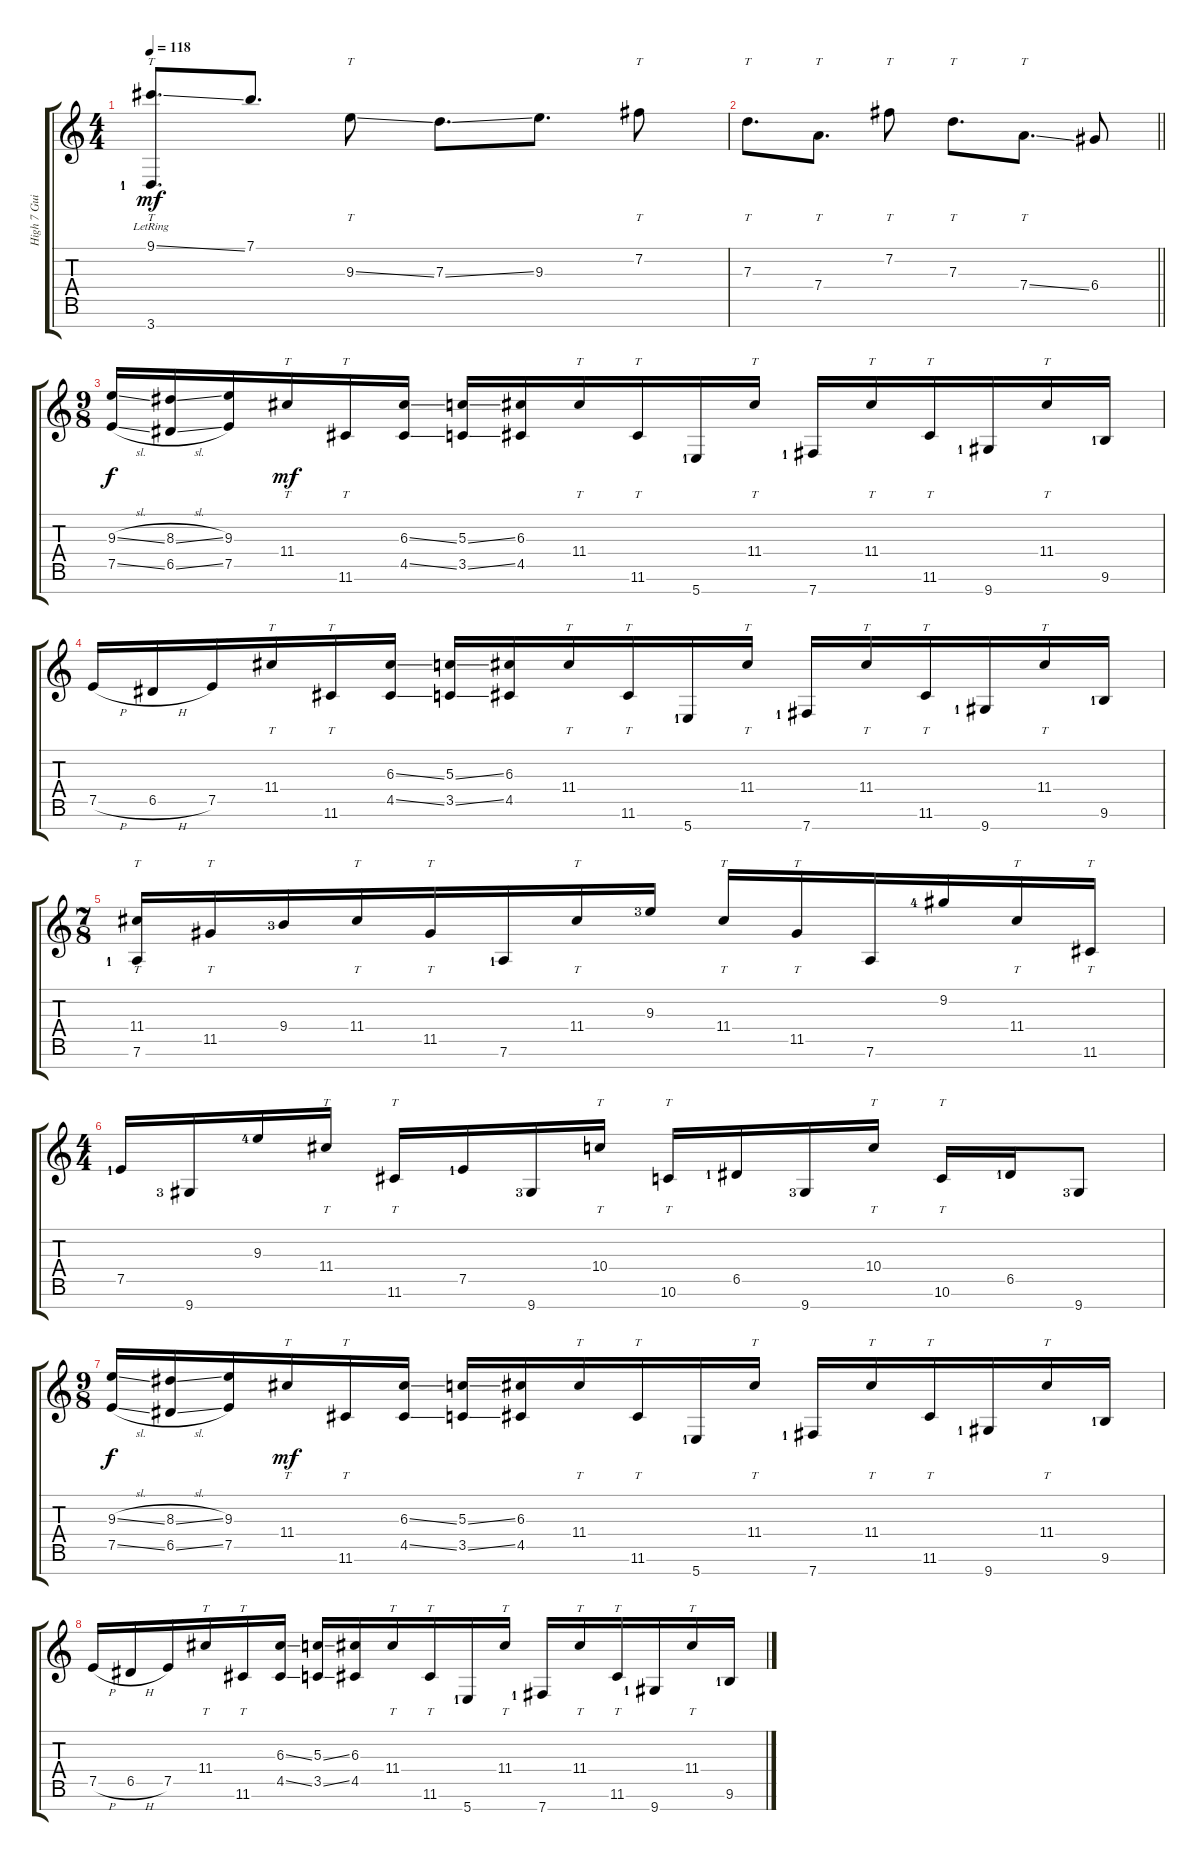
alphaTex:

\track ("High 7 Guitar #1" "High 7 Gui") {instrument electricguitarjazz}
\staff {score tabs}
\tuning (E4 B3 G3 D3 A2 D2 B1) {hide}
\ts (4 4)
\tempo 118
\clef g2
\ks c
(9.1{ss} 3.7{lr lf 2}).8{tt d dy mf} 7.1.8{d} 9.3{ss}.8{tt} 7.3{ss}.8{d} 9.3.8{d} 7.2.8{tt} |
\barLineRight lightlight
7.3.8{tt d} 7.4.8{tt d} 7.2.8{tt} 7.3.8{tt d} 7.4{ss}.8{tt d} 6.4.8 |
\ts (9 8)
\section ("" "")
(9.3{sl} 7.5{sl}).16{dy f} (8.3{sl} 6.5{sl}).16 (9.3 7.5).16 11.4.16{tt dy mf} 11.6.16{tt} (6.3{ss} 4.5{ss}).16 (5.3{ss} 3.5{ss}).16 (6.3 4.5).16 11.4.16{tt} 11.6.16{tt} 5.7{lf 2}.16 11.4.16{tt} 7.7{lf 2}.16 11.4.16{tt} 11.6.16{tt} 9.7{lf 2}.16 11.4.16{tt} 9.6{lf 2}.16 |
7.5{h}.16 6.5{h}.16 7.5.16 11.4.16{tt} 11.6.16{tt} (6.3{ss} 4.5{ss}).16 (5.3{ss} 3.5{ss}).16 (6.3 4.5).16 11.4.16{tt} 11.6.16{tt} 5.7{lf 2}.16 11.4.16{tt} 7.7{lf 2}.16 11.4.16{tt} 11.6.16{tt} 9.7{lf 2}.16 11.4.16{tt} 9.6{lf 2}.16 |
\ts (7 8)
(11.4 7.6{lf 2}).16{tt} 11.5.16{tt} 9.4{lf 4}.16 11.4.16{tt} 11.5.16{tt} 7.6{lf 2}.16 11.4.16{tt} 9.3{lf 4}.16 11.4.16{tt} 11.5.16{tt} 7.6.16 9.2{lf 5}.16 11.4.16{tt} 11.6.16{tt} |
\ts (4 4)
7.5{lf 2}.16 9.7{lf 4}.16 9.3{lf 5}.16 11.4.16{tt} 11.6.16{tt} 7.5{lf 2}.16 9.7{lf 4}.16 10.4.16{tt} 10.6.16{tt} 6.5{lf 2}.16 9.7{lf 4}.16 10.4.16{tt} 10.6.16{tt} 6.5{lf 2}.16 9.7{lf 4}.8 |
\ts (9 8)
(9.3{sl} 7.5{sl}).16{dy f} (8.3{sl} 6.5{sl}).16 (9.3 7.5).16 11.4.16{tt dy mf} 11.6.16{tt} (6.3{ss} 4.5{ss}).16 (5.3{ss} 3.5{ss}).16 (6.3 4.5).16 11.4.16{tt} 11.6.16{tt} 5.7{lf 2}.16 11.4.16{tt} 7.7{lf 2}.16 11.4.16{tt} 11.6.16{tt} 9.7{lf 2}.16 11.4.16{tt} 9.6{lf 2}.16 |
7.5{h}.16 6.5{h}.16 7.5.16 11.4.16{tt} 11.6.16{tt} (6.3{ss} 4.5{ss}).16 (5.3{ss} 3.5{ss}).16 (6.3 4.5).16 11.4.16{tt} 11.6.16{tt} 5.7{lf 2}.16 11.4.16{tt} 7.7{lf 2}.16 11.4.16{tt} 11.6.16{tt} 9.7{lf 2}.16 11.4.16{tt} 9.6{lf 2}.16
